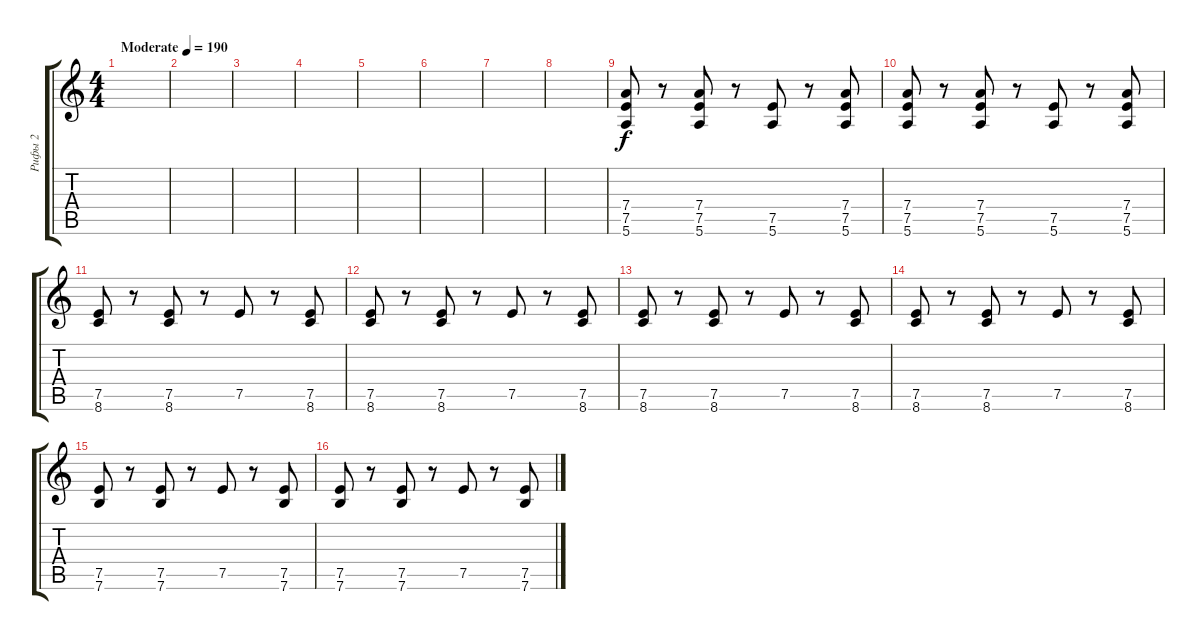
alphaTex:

\track ("Рифы 2" "Рифы 2") {instrument acousticguitarsteel}
\staff {score tabs}
\tuning (E4 B3 G3 D3 A2 E2) {hide}
\ts (4 4)
\tempo (190 "Moderate")
\clef g2
\ks c
|
|
|
|
|
|
|
|
(7.4 7.5 5.6).8 r.8 (7.4 7.5 5.6).8 r.8 (7.5 5.6).8 r.8 (7.4 7.5 5.6).8 |
(7.4 7.5 5.6).8 r.8 (7.4 7.5 5.6).8 r.8 (7.5 5.6).8 r.8 (7.4 7.5 5.6).8 |
(7.5 8.6).8 r.8 (7.5 8.6).8 r.8 7.5.8 r.8 (7.5 8.6).8 |
(7.5 8.6).8 r.8 (7.5 8.6).8 r.8 7.5.8 r.8 (7.5 8.6).8 |
(7.5 8.6).8 r.8 (7.5 8.6).8 r.8 7.5.8 r.8 (7.5 8.6).8 |
(7.5 8.6).8 r.8 (7.5 8.6).8 r.8 7.5.8 r.8 (7.5 8.6).8 |
(7.5 7.6).8 r.8 (7.5 7.6).8 r.8 7.5.8 r.8 (7.5 7.6).8 |
(7.5 7.6).8 r.8 (7.5 7.6).8 r.8 7.5.8 r.8 (7.5 7.6).8
